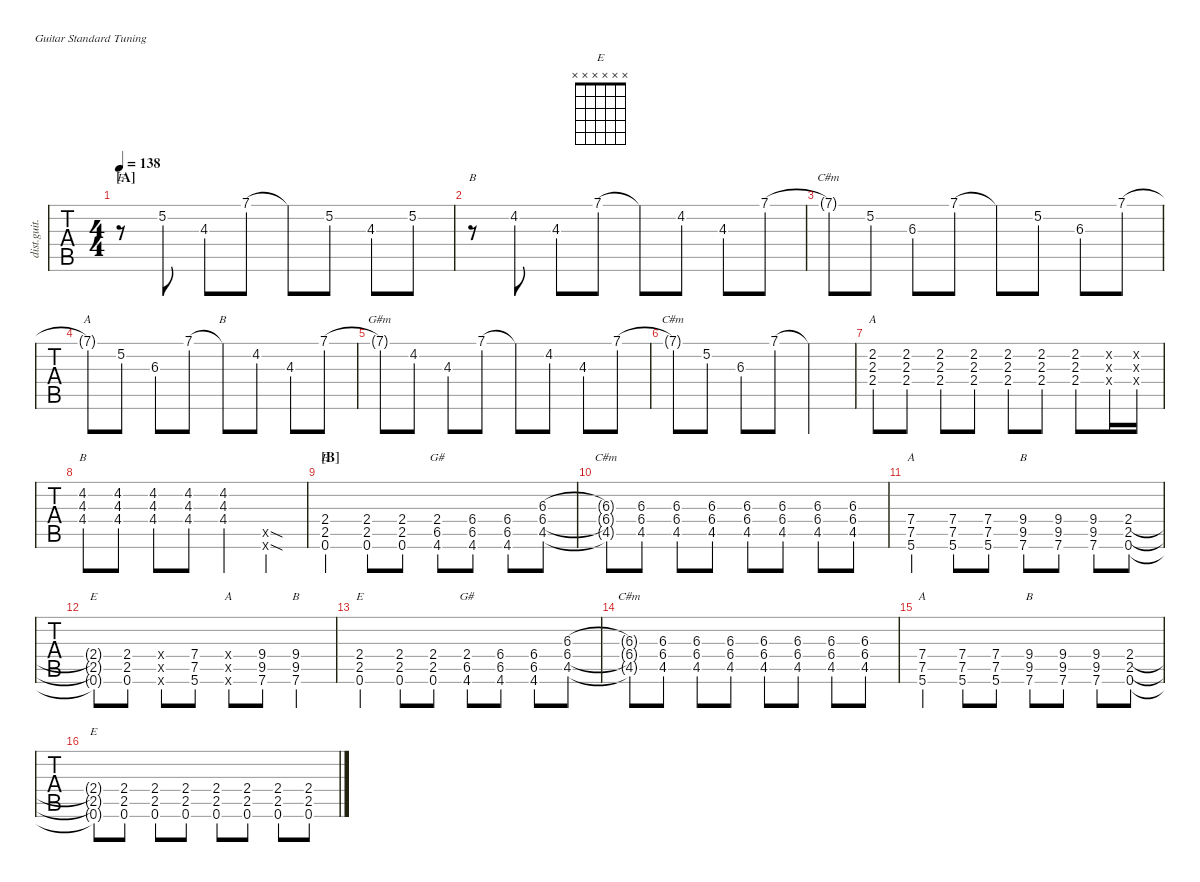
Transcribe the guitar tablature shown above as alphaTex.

\defaultSystemsLayout 4
\hideDynamics
\bracketExtendMode nobrackets
\track ("Distortion Guitar" "dist.guit.") {defaultSystemsLayout 4 instrument distortionguitar}
\staff {tabs}
\tuning (E4 B3 G3 D3 A2 E2)
\chord ("B" x x x x x x)
\chord ("E" x x x 2 2 0) {showdiagram false showfingering false barre 2}
\chord ("C#m" x x 6 6 4 x) {firstfret 4 showdiagram false showfingering false}
\chord ("A" x x x 7 7 5) {firstfret 5 showdiagram false showfingering false}
\chord ("B" x x x 9 9 7) {firstfret 7 showdiagram false showfingering false}
\chord ("A" x x x x x x)
\chord ("G#" x x x 2 6 4) {firstfret 2 showdiagram false showfingering false}
\chord ("B" 7 x x x x x) {firstfret 7 showdiagram false showfingering false}
\chord ("G#m" 7 x x x x x) {firstfret 7 showdiagram false showfingering false}
\chord ("C#m" 7 x x x x x) {firstfret 7 showdiagram false showfingering false}
\chord ("E" x x x x x x)
\chord ("A" 7 x x x x x) {firstfret 7 showdiagram false showfingering false}
\chord ("A" x 2 2 2 x x) {showdiagram false showfingering false barre (2 2)}
\chord ("B" x 4 4 4 x x) {showdiagram false showfingering false barre (4 4)}
\ts (4 4)
\section ("A" "")
\tempo 138
\clef g2
\ks c
r.8{ch "E" dy mf} 5.2.8 4.3.8 7.1.8 7.1{t}.8 5.2.8 4.3.8 5.2.8 |
r.8{ch "B"} 4.2{acc #}.8 4.3.8 7.1.8 7.1{t}.8 4.2{acc #}.8 4.3.8 7.1.8 |
7.1{t}.8{ch "C#m"} 5.2.8 6.3{acc #}.8 7.1.8 7.1{t}.8 5.2.8 6.3{acc #}.8 7.1.8 |
7.1{t}.8{ch "A"} 5.2.8 6.3{acc #}.8 7.1.8 7.1{t}.8{ch "B"} 4.2{acc #}.8 4.3.8 7.1.8 |
7.1{t}.8{ch "G#m"} 4.2{acc #}.8 4.3.8 7.1.8 7.1{t}.8 4.2{acc #}.8 4.3.8 7.1.8 |
7.1{t}.8{ch "C#m"} 5.2.8 6.3{acc #}.8 7.1.8 7.1{t}.2 |
(2.2{acc #} 2.3 2.4).8{ch "A" instrument distortionguitar} (2.2{acc #} 2.3 2.4).8 (2.2{acc #} 2.3 2.4).8 (2.2{acc #} 2.3 2.4).8 (2.2{acc #} 2.3 2.4).8 (2.2{acc #} 2.3 2.4).8 (2.2{acc #} 2.3 2.4).8 (0.4{x} 0.3{x} 0.2{x}).16 (0.2{x} 0.3{x} 0.4{x}).16 |
(4.2{acc #} 4.3 4.4{acc #}).8{ch "B"} (4.2{acc #} 4.3 4.4{acc #}).8 (4.2{acc #} 4.3 4.4{acc #}).8 (4.2{acc #} 4.3 4.4{acc #}).8 (4.2{acc #} 4.3 4.4{acc #}).4 (0.5{sod x} 0.6{sod x}).4 |
\section ("B" "")
(2.4 2.5 0.6).4{ch "E"} (2.4 2.5 0.6).8 (2.4 2.5 0.6).8 (2.4 6.5{acc #} 4.6{acc #}).8{ch "G#"} (6.4{acc #} 6.5{acc #} 4.6{acc #}).8 (6.4{acc #} 6.5{acc #} 4.6{acc #}).8 (6.3{acc #} 6.4{acc #} 4.5{acc #}).8 |
(6.3{t acc #} 6.4{t acc #} 4.5{t acc #}).8{ch "C#m"} (6.3{acc #} 6.4{acc #} 4.5{acc #}).8 (6.3{acc #} 6.4{acc #} 4.5{acc #}).8 (6.3{acc #} 6.4{acc #} 4.5{acc #}).8 (6.3{acc #} 6.4{acc #} 4.5{acc #}).8 (6.3{acc #} 6.4{acc #} 4.5{acc #}).8 (6.3{acc #} 6.4{acc #} 4.5{acc #}).8 (6.3{acc #} 6.4{acc #} 4.5{acc #}).8 |
(7.4 7.5 5.6).4{ch "A"} (7.4 7.5 5.6).8 (7.4 7.5 5.6).8 (7.6 9.5{acc #} 9.4).8{ch "B"} (7.6 9.5{acc #} 9.4).8 (7.6 9.5{acc #} 9.4).8 (2.4 2.5 0.6).8 |
(2.4{t} 2.5{t} 0.6{t}).8{ch "E"} (0.6 2.5 2.4).8 (0.4{x} 0.5{x} 0.6{x}).8 (5.6 7.5 7.4).8 (0.4{x} 0.5{x} 0.6{x}).8{ch "A"} (7.6 9.5{acc #} 9.4).8 (9.4{st} 9.5{st acc #} 7.6{st}).4{ch "B"} |
(2.4 2.5 0.6).4{ch "E"} (2.4 2.5 0.6).8 (2.4 2.5 0.6).8 (2.4 6.5{acc #} 4.6{acc #}).8{ch "G#"} (6.4{acc #} 6.5{acc #} 4.6{acc #}).8 (6.4{acc #} 6.5{acc #} 4.6{acc #}).8 (6.3{acc #} 6.4{acc #} 4.5{acc #}).8 |
(6.3{t acc #} 6.4{t acc #} 4.5{t acc #}).8{ch "C#m"} (6.3{acc #} 6.4{acc #} 4.5{acc #}).8 (6.3{acc #} 6.4{acc #} 4.5{acc #}).8 (6.3{acc #} 6.4{acc #} 4.5{acc #}).8 (6.3{acc #} 6.4{acc #} 4.5{acc #}).8 (6.3{acc #} 6.4{acc #} 4.5{acc #}).8 (6.3{acc #} 6.4{acc #} 4.5{acc #}).8 (6.3{acc #} 6.4{acc #} 4.5{acc #}).8 |
(7.4 7.5 5.6).4{ch "A"} (7.4 7.5 5.6).8 (7.4 7.5 5.6).8 (7.6 9.5{acc #} 9.4).8{ch "B"} (7.6 9.5{acc #} 9.4).8 (7.6 9.5{acc #} 9.4).8 (2.4 2.5 0.6).8 |
(2.4{t} 2.5{t} 0.6{t}).8{ch "E"} (0.6 2.5 2.4).8 (0.6 2.5 2.4).8 (0.6 2.5 2.4).8 (0.6 2.5 2.4).8 (0.6 2.5 2.4).8 (0.6 2.5 2.4).8 (0.6 2.5 2.4).8
